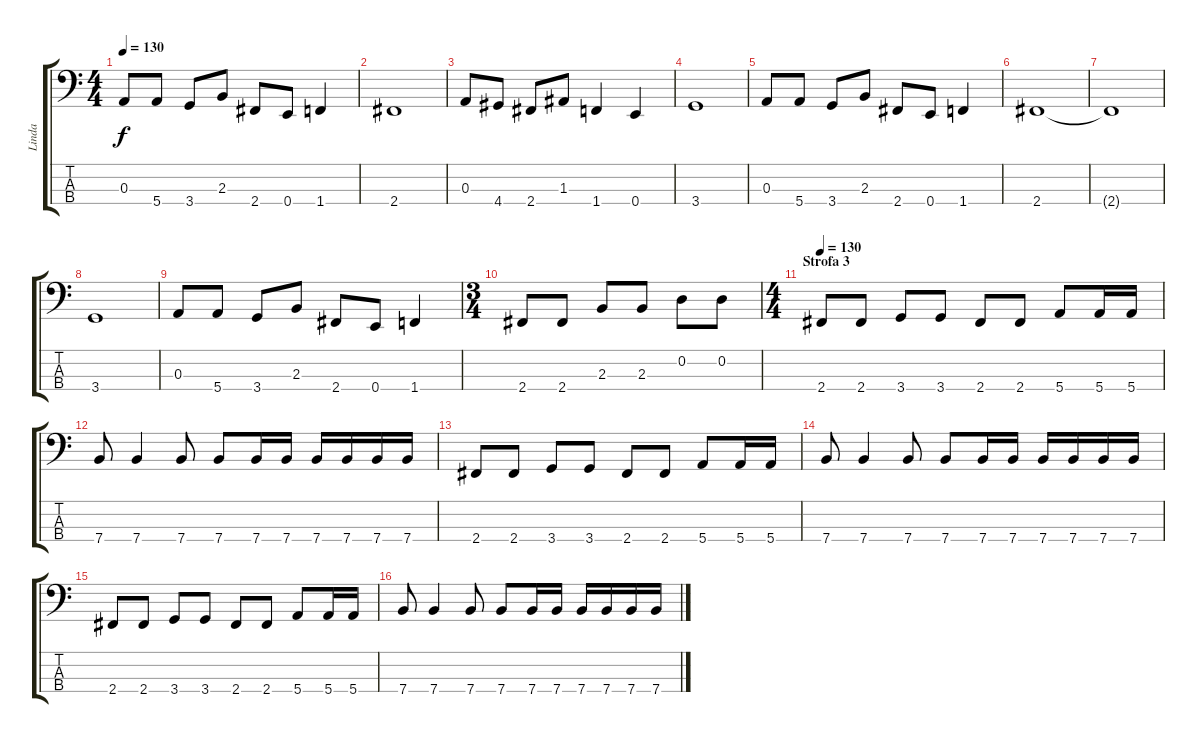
\track ("Linda" "Linda") {instrument electricbassfinger}
\staff {score tabs}
\tuning (G2 D2 A1 E1) {hide}
\ts (4 4)
\tempo 130
\clef f4
\ks c
0.3.8{dy f} 5.4.8 3.4.8 2.3.8 2.4.8 0.4.8 1.4.4 |
2.4.1 |
0.3.8 4.4.8 2.4.8 1.3.8 1.4.4 0.4.4 |
3.4.1 |
0.3.8 5.4.8 3.4.8 2.3.8 2.4.8 0.4.8 1.4.4 |
2.4.1 |
2.4{t}.1 |
3.4.1 |
0.3.8 5.4.8 3.4.8 2.3.8 2.4.8 0.4.8 1.4.4 |
\ts (3 4)
2.4.8 2.4.8 2.3.8 2.3.8 0.2.8 0.2.8 |
\ts (4 4)
\section ("" "Strofa 3")
\tempo 130
2.4.8 2.4.8 3.4.8 3.4.8 2.4.8 2.4.8 5.4.8 5.4.16 5.4.16 |
7.4.8 7.4.4 7.4.8 7.4.8 7.4.16 7.4.16 7.4.16 7.4.16 7.4.16 7.4.16 |
2.4.8 2.4.8 3.4.8 3.4.8 2.4.8 2.4.8 5.4.8 5.4.16 5.4.16 |
7.4.8 7.4.4 7.4.8 7.4.8 7.4.16 7.4.16 7.4.16 7.4.16 7.4.16 7.4.16 |
2.4.8 2.4.8 3.4.8 3.4.8 2.4.8 2.4.8 5.4.8 5.4.16 5.4.16 |
7.4.8 7.4.4 7.4.8 7.4.8 7.4.16 7.4.16 7.4.16 7.4.16 7.4.16 7.4.16
